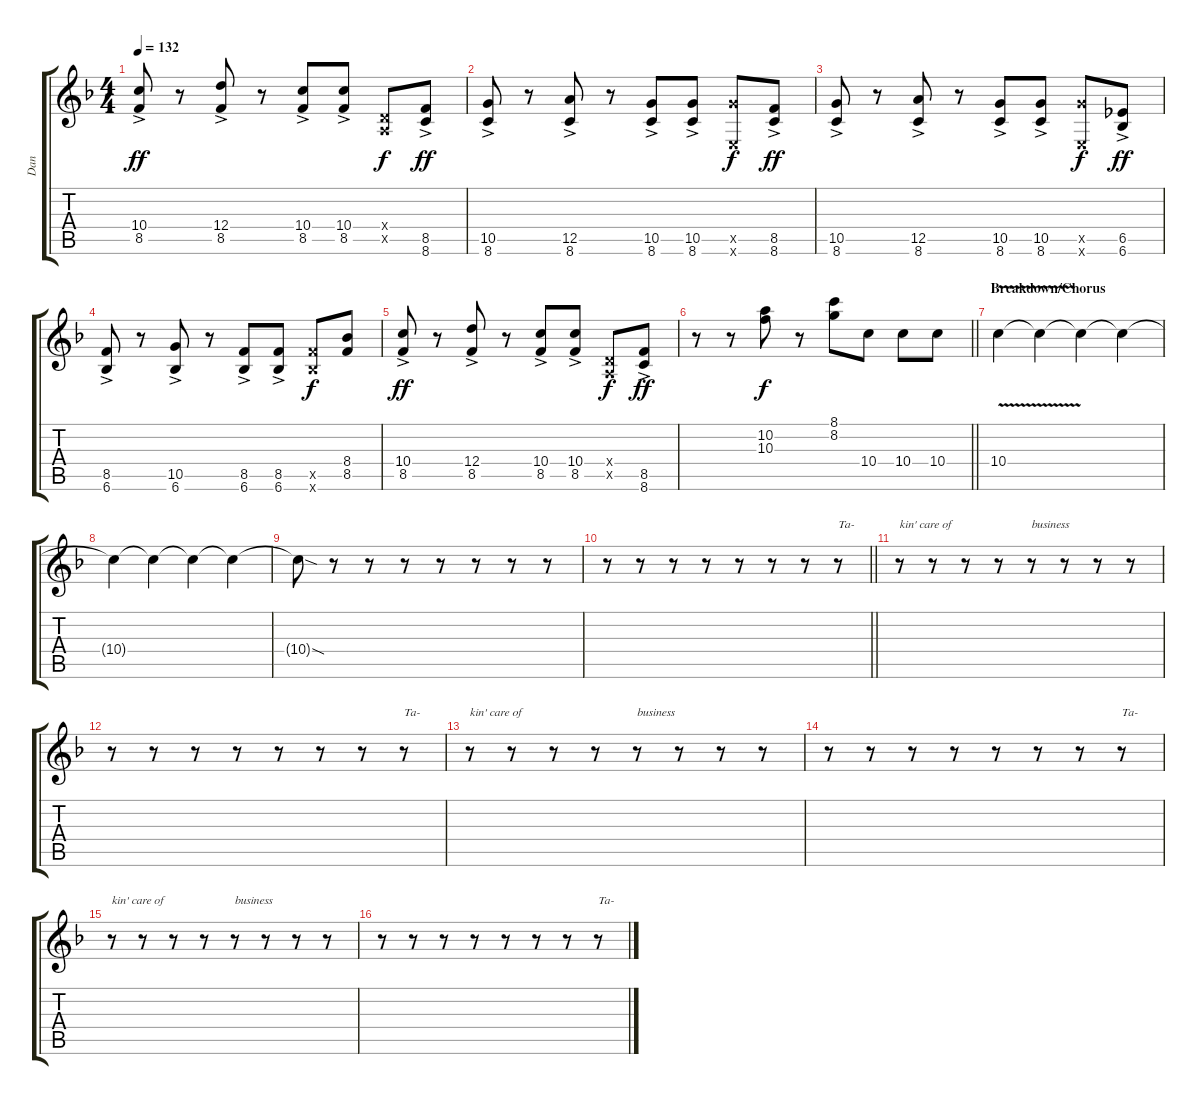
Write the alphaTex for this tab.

\track ("Dan" "Dan") {instrument distortionguitar}
\staff {score tabs}
\tuning (E4 B3 G3 D3 A2 E2) {hide}
\ts (4 4)
\tempo 132
\clef g2
\ks f
(10.4{ac} 8.5).8{dy ff} r.8 (12.4{ac} 8.5).8 r.8 (10.4{ac} 8.5).8 (10.4{ac} 8.5).8 (0.4{x} 0.5{x}).8{dy f} (8.5{ac} 8.6).8{dy ff} |
(10.5{ac} 8.6).8 r.8 (12.5{ac} 8.6).8 r.8 (10.5{ac} 8.6).8 (10.5{ac} 8.6).8 (10.5{x} 0.6{x}).8{dy f} (8.5{ac} 8.6).8{dy ff} |
(10.5{ac} 8.6).8 r.8 (12.5{ac} 8.6).8 r.8 (10.5{ac} 8.6).8 (10.5{ac} 8.6).8 (10.5{x} 0.6{x}).8{dy f} (6.5{ac} 6.6).8{dy ff} |
(8.5{ac} 6.6).8 r.8 (10.5{ac} 6.6).8 r.8 (8.5{ac} 6.6).8 (8.5{ac} 6.6).8 (8.5{x} 6.6{x}).8{dy f} (8.4 8.5).8 |
(10.4{ac} 8.5).8{dy ff} r.8 (12.4{ac} 8.5).8 r.8 (10.4{ac} 8.5).8 (10.4{ac} 8.5).8 (0.4{x} 0.5{x}).8{dy f} (8.5{ac} 8.6).8{dy ff} |
\barLineRight lightlight
r.8 r.8 (10.2 10.3).8{dy f} r.8 (8.1 8.2).8 10.4.8 10.4.8 10.4.8 |
\section ("" "Breakdown/Chorus")
10.4{v}.4 10.4{t}.4 10.4{t}.4 10.4{t}.4 |
10.4{t}.4 10.4{t}.4 10.4{t}.4 10.4{t}.4 |
10.4{sod t}.8 r.8 r.8 r.8 r.8 r.8 r.8 r.8 |
\barLineRight lightlight
r.8 r.8 r.8 r.8 r.8 r.8 r.8 r.8{txt "Ta-"} |
r.8{txt "kin' care of"} r.8 r.8 r.8 r.8{txt "business"} r.8 r.8 r.8 |
r.8 r.8 r.8 r.8 r.8 r.8 r.8 r.8{txt "Ta-"} |
r.8{txt "kin' care of"} r.8 r.8 r.8 r.8{txt "business"} r.8 r.8 r.8 |
r.8 r.8 r.8 r.8 r.8 r.8 r.8 r.8{txt "Ta-"} |
r.8{txt "kin' care of"} r.8 r.8 r.8 r.8{txt "business"} r.8 r.8 r.8 |
r.8 r.8 r.8 r.8 r.8 r.8 r.8 r.8{txt "Ta-"}
